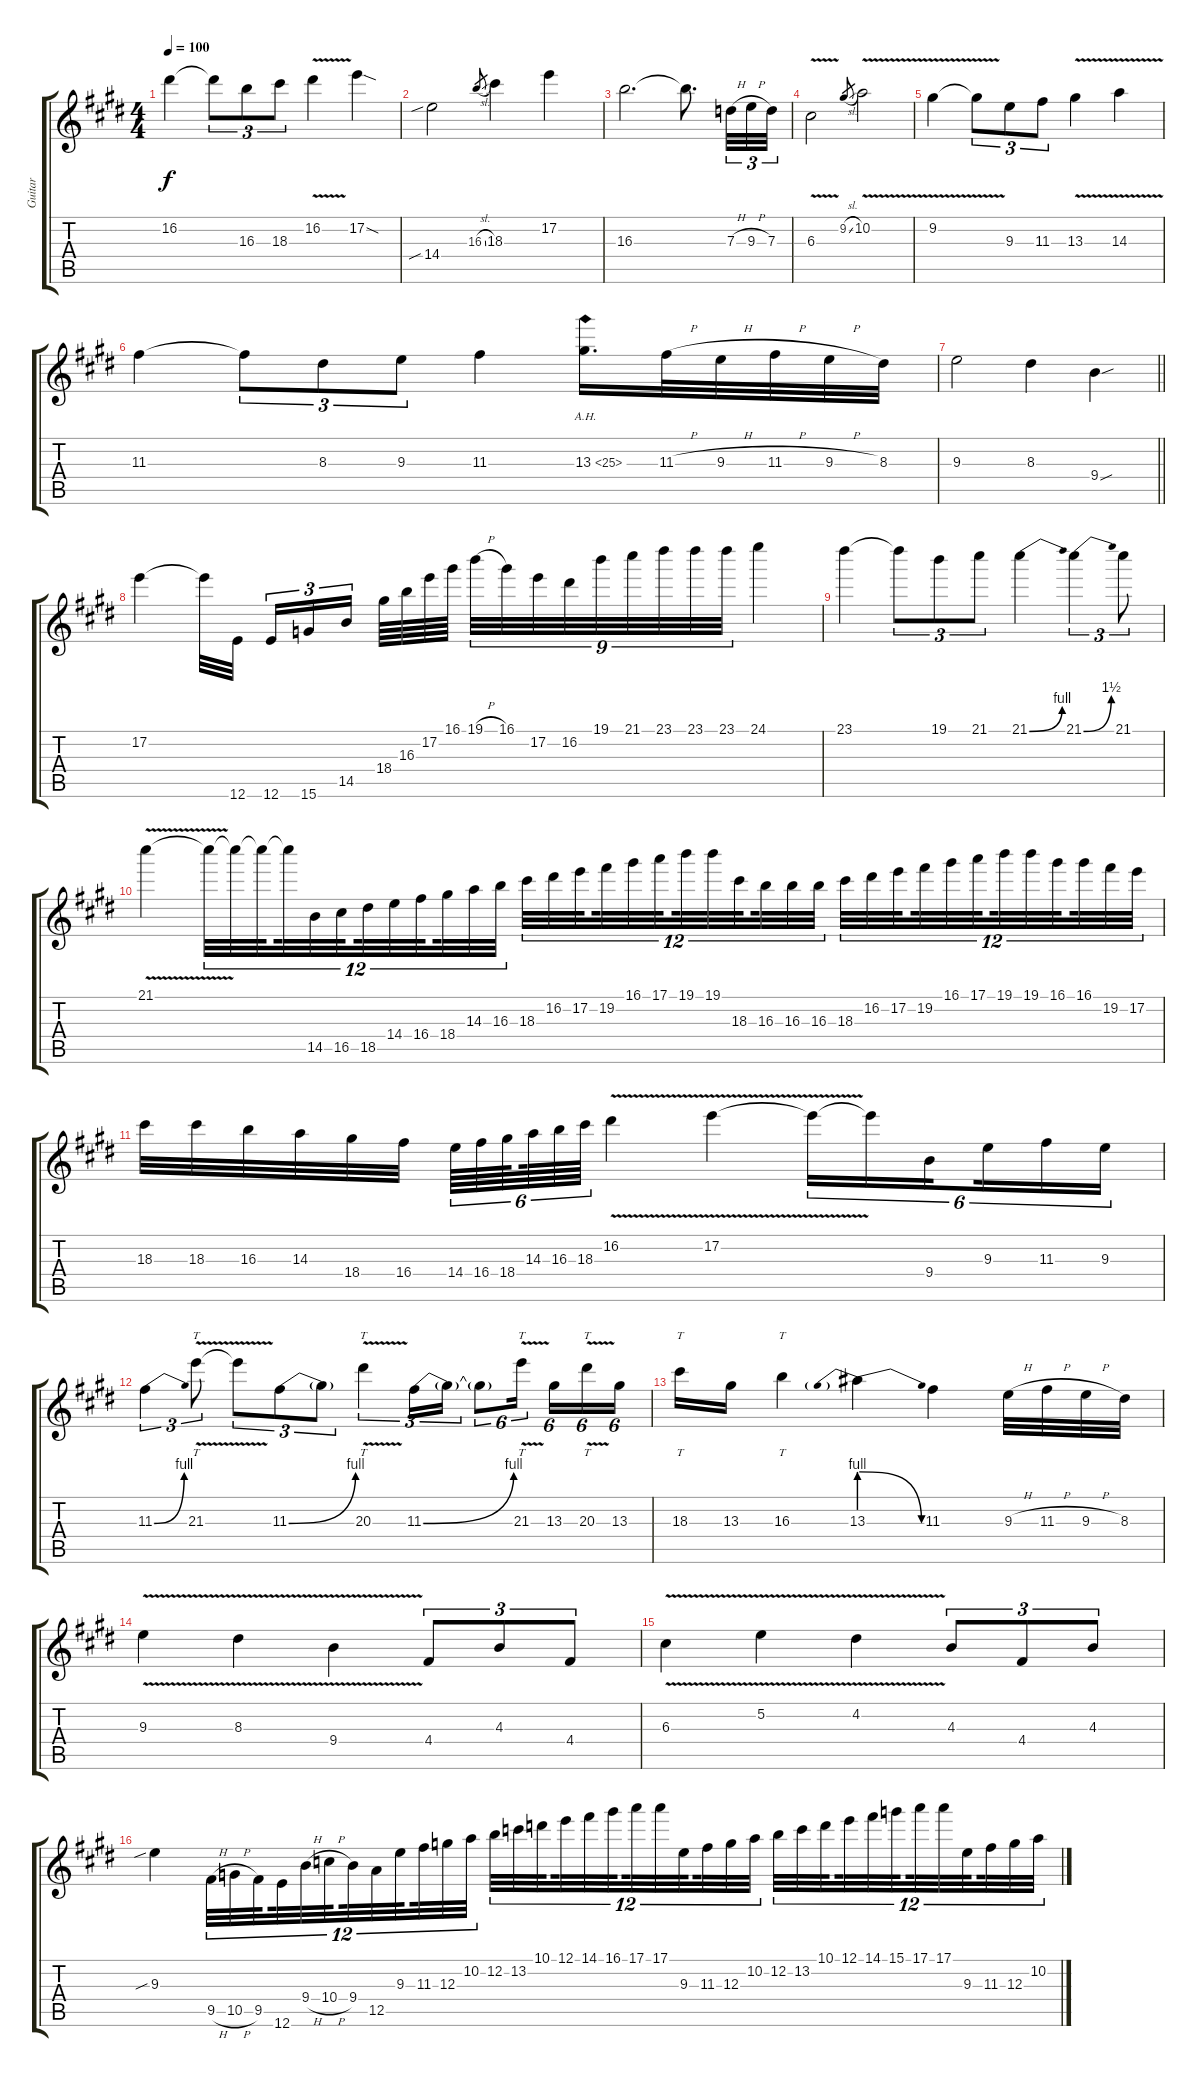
\track ("Guitar" "Guitar") {instrument overdrivenguitar}
\staff {score tabs}
\tuning (E4 B3 G3 D3 A2 E2) {hide}
\ts (4 4)
\tempo 100
\clef g2
\ks c#minor
16.2.4{dy f} 16.2{t}.8{tu (3 2)} 16.3.8{tu (3 2)} 18.3.8{tu (3 2)} 16.2{v}.4 17.2{sod}.4 |
\ks e
14.4{sib}.2 16.3{sl}.8{gr} 18.3.4 17.2.4 |
\ks c#minor
16.3.2{d} 16.3{t}.8{d} 7.3{h}.32{tu (3 2)} 9.3{h}.32{tu (3 2)} 7.3.32{tu (3 2)} |
6.3{v}.2 9.2{sl}.8{gr} 10.2{v}.2 |
9.2{v}.4 9.2{t}.8{tu (3 2)} 9.3.8{tu (3 2)} 11.3.8{tu (3 2)} 13.3{v}.4 14.3{v}.4 |
\ks e
11.3.4 11.3{t}.8{tu (3 2)} 8.3.8{tu (3 2)} 9.3.8{tu (3 2)} 11.3.4 13.3{ah 12}.16{d} 11.3{h}.32 9.3{h}.32 11.3{h}.32 9.3{h}.32 8.3.32 |
\barLineRight lightlight
\ks c#minor
9.3.2 8.3.4 9.4{sou}.4 |
17.2.4 17.2{t}.32 12.6.32{beam splitsecondary} 12.6.16{tu (3 2)} 15.6.16{tu (3 2)} 14.5.16{tu (3 2) beam splitsecondary} 18.4.64 16.3.64 17.2.64 16.1.64 19.1{h}.32{tu (9 8)} 16.1.32{tu (9 8)} 17.2.32{tu (9 8)} 16.2.32{tu (9 8)} 19.1.32{tu (9 8)} 21.1.32{tu (9 8)} 23.1.32{tu (9 8)} 23.1.32{tu (9 8)} 23.1.32{tu (9 8)} 24.1.4 |
\ks e
23.1.4 23.1{t}.8{tu (3 2)} 19.1.8{tu (3 2)} 21.1.8{tu (3 2)} 21.1{be (bend 0 0 60 4)}.4 21.1{be (bend 0 0 60 6)}.4{tu (3 2)} 21.1.8{tu (3 2)} |
\ks c#minor
21.1{v}.4 21.1{t}.32{tu (12 8)} 21.1{t}.32{tu (12 8)} 21.1{t}.32{tu (12 8) beam splitsecondary} 21.1{t}.32{tu (12 8)} 14.5.32{tu (12 8)} 16.5.32{tu (12 8) beam splitsecondary} 18.5.32{tu (12 8)} 14.4.32{tu (12 8)} 16.4.32{tu (12 8) beam splitsecondary} 18.4.32{tu (12 8)} 14.3.32{tu (12 8)} 16.3.32{tu (12 8)} 18.3.32{tu (12 8)} 16.2.32{tu (12 8)} 17.2.32{tu (12 8) beam splitsecondary} 19.2.32{tu (12 8)} 16.1.32{tu (12 8)} 17.1.32{tu (12 8) beam splitsecondary} 19.1.32{tu (12 8)} 19.1.32{tu (12 8)} 18.3.32{tu (12 8) beam splitsecondary} 16.3.32{tu (12 8)} 16.3.32{tu (12 8)} 16.3.32{tu (12 8)} 18.3.32{tu (12 8)} 16.2.32{tu (12 8)} 17.2.32{tu (12 8) beam splitsecondary} 19.2.32{tu (12 8)} 16.1.32{tu (12 8)} 17.1.32{tu (12 8) beam splitsecondary} 19.1.32{tu (12 8)} 19.1.32{tu (12 8)} 16.1.32{tu (12 8) beam splitsecondary} 16.1.32{tu (12 8)} 19.2.32{tu (12 8)} 17.2.32{tu (12 8)} |
\ks e
18.3.32 18.3.32 16.3.32 14.3.32 18.4.32 16.4.32{beam splitsecondary} 14.4.64{tu (6 4)} 16.4.64{tu (6 4)} 18.4.64{tu (6 4) beam splitsecondary} 14.3.64{tu (6 4)} 16.3.64{tu (6 4)} 18.3.64{tu (6 4)} 16.2{v}.4 17.2{v}.4 17.2{t}.16{tu (6 4)} 17.2{t}.16{tu (6 4)} 9.4.16{tu (6 4) beam splitsecondary} 9.3.16{tu (6 4)} 11.3.16{tu (6 4)} 9.3.16{tu (6 4)} |
\ks c#minor
11.3{be (bend 0 0 60 4)}.4{tu (3 2)} 21.3{v}.8{tt tu (3 2)} 21.3{t}.8{tu (3 2)} 11.3{be (bend 0 0 60 4)}.8{tu (3 2)} 11.3{t}.8{tu (3 2)} 20.3{v}.4{tt tu (3 2)} 11.3{be (bend 0 0 60 4)}.16{tu (3 2)} 11.3{t}.16{tu (3 2)} 11.3{t}.8{tu (6 4)} 21.3{v}.16{tt tu (6 4) beam splitsecondary} 13.3.16{tu (6 4)} 20.3{v}.16{tt tu (6 4)} 13.3.16{tu (6 4)} |
\ks e
18.3.16{tt} 13.3.16 16.3.4{tt} 13.3{be (prebendrelease 0 4 60 0)}.4 11.3.4 9.3{h}.32 11.3{h}.32 9.3{h}.32 8.3.32 |
\ks c#minor
9.3{v}.4 8.3{v}.4 9.4{v}.4 4.4.8{tu (3 2)} 4.3.8{tu (3 2)} 4.4.8{tu (3 2)} |
6.3{v}.4 5.2{v}.4 4.2{v}.4 4.3.8{tu (3 2)} 4.4.8{tu (3 2)} 4.3.8{tu (3 2)} |
\ks e
9.3{sib}.4 9.5{h}.32{tu (12 8)} 10.5{h}.32{tu (12 8)} 9.5.32{tu (12 8) beam splitsecondary} 12.6.32{tu (12 8)} 9.4{h}.32{tu (12 8)} 10.4{h}.32{tu (12 8) beam splitsecondary} 9.4.32{tu (12 8)} 12.5.32{tu (12 8)} 9.3.32{tu (12 8) beam splitsecondary} 11.3.32{tu (12 8)} 12.3.32{tu (12 8)} 10.2.32{tu (12 8)} 12.2.32{tu (12 8)} 13.2.32{tu (12 8)} 10.1.32{tu (12 8) beam splitsecondary} 12.1.32{tu (12 8)} 14.1.32{tu (12 8)} 16.1.32{tu (12 8) beam splitsecondary} 17.1.32{tu (12 8)} 17.1.32{tu (12 8)} 9.3.32{tu (12 8) beam splitsecondary} 11.3.32{tu (12 8)} 12.3.32{tu (12 8)} 10.2.32{tu (12 8)} 12.2.32{tu (12 8)} 13.2.32{tu (12 8)} 10.1.32{tu (12 8) beam splitsecondary} 12.1.32{tu (12 8)} 14.1.32{tu (12 8)} 15.1.32{tu (12 8) beam splitsecondary} 17.1.32{tu (12 8)} 17.1.32{tu (12 8)} 9.3.32{tu (12 8) beam splitsecondary} 11.3.32{tu (12 8)} 12.3.32{tu (12 8)} 10.2.32{tu (12 8)}
